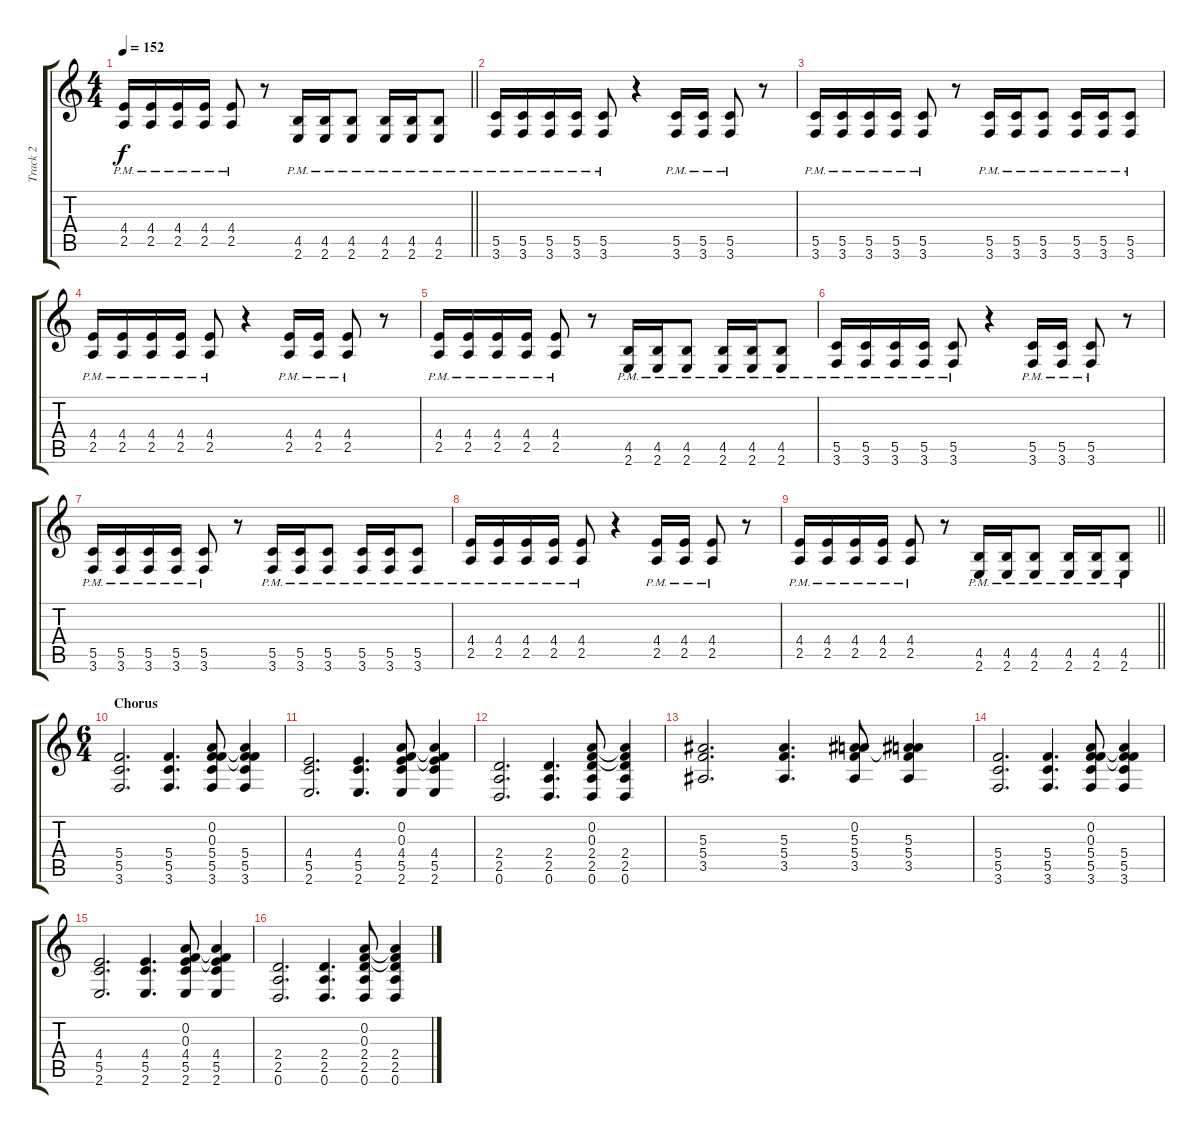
\track ("Track 2" "Track 2") {instrument overdrivenguitar}
\staff {score tabs}
\tuning (D4 A3 F3 C3 G2 D2) {hide}
\ts (4 4)
\tempo 152
\clef g2
\barLineRight lightlight
\ks c
(4.4{pm} 2.5{pm}).16{dy f} (4.4{pm} 2.5{pm}).16 (4.4{pm} 2.5{pm}).16 (4.4{pm} 2.5{pm}).16 (4.4{pm} 2.5{pm}).8 r.8 (4.5{pm} 2.6{pm}).16 (4.5{pm} 2.6{pm}).16 (4.5{pm} 2.6{pm}).8 (4.5{pm} 2.6{pm}).16 (4.5{pm} 2.6{pm}).16 (4.5{pm} 2.6{pm}).8 |
(5.5{pm} 3.6{pm}).16 (5.5{pm} 3.6{pm}).16 (5.5{pm} 3.6{pm}).16 (5.5{pm} 3.6{pm}).16 (5.5{pm} 3.6{pm}).8 r.4 (5.5{pm} 3.6{pm}).16 (5.5{pm} 3.6{pm}).16 (5.5{pm} 3.6{pm}).8 r.8 |
(5.5{pm} 3.6{pm}).16 (5.5{pm} 3.6{pm}).16 (5.5{pm} 3.6{pm}).16 (5.5{pm} 3.6{pm}).16 (5.5{pm} 3.6{pm}).8 r.8 (5.5{pm} 3.6{pm}).16 (5.5{pm} 3.6{pm}).16 (5.5{pm} 3.6{pm}).8 (5.5{pm} 3.6{pm}).16 (5.5{pm} 3.6{pm}).16 (5.5{pm} 3.6{pm}).8 |
(4.4{pm} 2.5{pm}).16 (4.4{pm} 2.5{pm}).16 (4.4{pm} 2.5{pm}).16 (4.4{pm} 2.5{pm}).16 (4.4{pm} 2.5{pm}).8 r.4 (4.4{pm} 2.5{pm}).16 (4.4{pm} 2.5{pm}).16 (4.4{pm} 2.5{pm}).8 r.8 |
(4.4{pm} 2.5{pm}).16 (4.4{pm} 2.5{pm}).16 (4.4{pm} 2.5{pm}).16 (4.4{pm} 2.5{pm}).16 (4.4{pm} 2.5{pm}).8 r.8 (4.5{pm} 2.6{pm}).16 (4.5{pm} 2.6{pm}).16 (4.5{pm} 2.6{pm}).8 (4.5{pm} 2.6{pm}).16 (4.5{pm} 2.6{pm}).16 (4.5{pm} 2.6{pm}).8 |
(5.5{pm} 3.6{pm}).16 (5.5{pm} 3.6{pm}).16 (5.5{pm} 3.6{pm}).16 (5.5{pm} 3.6{pm}).16 (5.5{pm} 3.6{pm}).8 r.4 (5.5{pm} 3.6{pm}).16 (5.5{pm} 3.6{pm}).16 (5.5{pm} 3.6{pm}).8 r.8 |
(5.5{pm} 3.6{pm}).16 (5.5{pm} 3.6{pm}).16 (5.5{pm} 3.6{pm}).16 (5.5{pm} 3.6{pm}).16 (5.5{pm} 3.6{pm}).8 r.8 (5.5{pm} 3.6{pm}).16 (5.5{pm} 3.6{pm}).16 (5.5{pm} 3.6{pm}).8 (5.5{pm} 3.6{pm}).16 (5.5{pm} 3.6{pm}).16 (5.5{pm} 3.6{pm}).8 |
(4.4{pm} 2.5{pm}).16 (4.4{pm} 2.5{pm}).16 (4.4{pm} 2.5{pm}).16 (4.4{pm} 2.5{pm}).16 (4.4{pm} 2.5{pm}).8 r.4 (4.4{pm} 2.5{pm}).16 (4.4{pm} 2.5{pm}).16 (4.4{pm} 2.5{pm}).8 r.8 |
\barLineRight lightlight
(4.4{pm} 2.5{pm}).16 (4.4{pm} 2.5{pm}).16 (4.4{pm} 2.5{pm}).16 (4.4{pm} 2.5{pm}).16 (4.4{pm} 2.5{pm}).8 r.8 (4.5{pm} 2.6{pm}).16 (4.5{pm} 2.6{pm}).16 (4.5{pm} 2.6{pm}).8 (4.5{pm} 2.6{pm}).16 (4.5{pm} 2.6{pm}).16 (4.5{pm} 2.6{pm}).8 |
\ts (6 4)
\section ("" "Chorus")
(5.4 5.5 3.6).2{d} (5.4 5.5 3.6).4{d} (0.2 0.3 5.4 5.5 3.6).8 (0.2{t} 0.3{t} 5.4 5.5 3.6).4 |
(4.4 5.5 2.6).2{d} (4.4 5.5 2.6).4{d} (0.2 0.3 4.4 5.5 2.6).8 (0.2{t} 0.3{t} 4.4 5.5 2.6).4 |
(2.4 2.5 0.6).2{d} (2.4 2.5 0.6).4{d} (0.2 0.3 2.4 2.5 0.6).8 (0.2{t} 0.3{t} 2.4 2.5 0.6).4 |
(5.3 5.4 3.5).2{d} (5.3 5.4 3.5).4{d} (0.2 5.3 5.4 3.5).8 (0.2{t} 5.3 5.4 3.5).4 |
(5.4 5.5 3.6).2{d} (5.4 5.5 3.6).4{d} (0.2 0.3 5.4 5.5 3.6).8 (0.2{t} 0.3{t} 5.4 5.5 3.6).4 |
(4.4 5.5 2.6).2{d} (4.4 5.5 2.6).4{d} (0.2 0.3 4.4 5.5 2.6).8 (0.2{t} 0.3{t} 4.4 5.5 2.6).4 |
(2.4 2.5 0.6).2{d} (2.4 2.5 0.6).4{d} (0.2 0.3 2.4 2.5 0.6).8 (0.2{t} 0.3{t} 2.4 2.5 0.6).4
